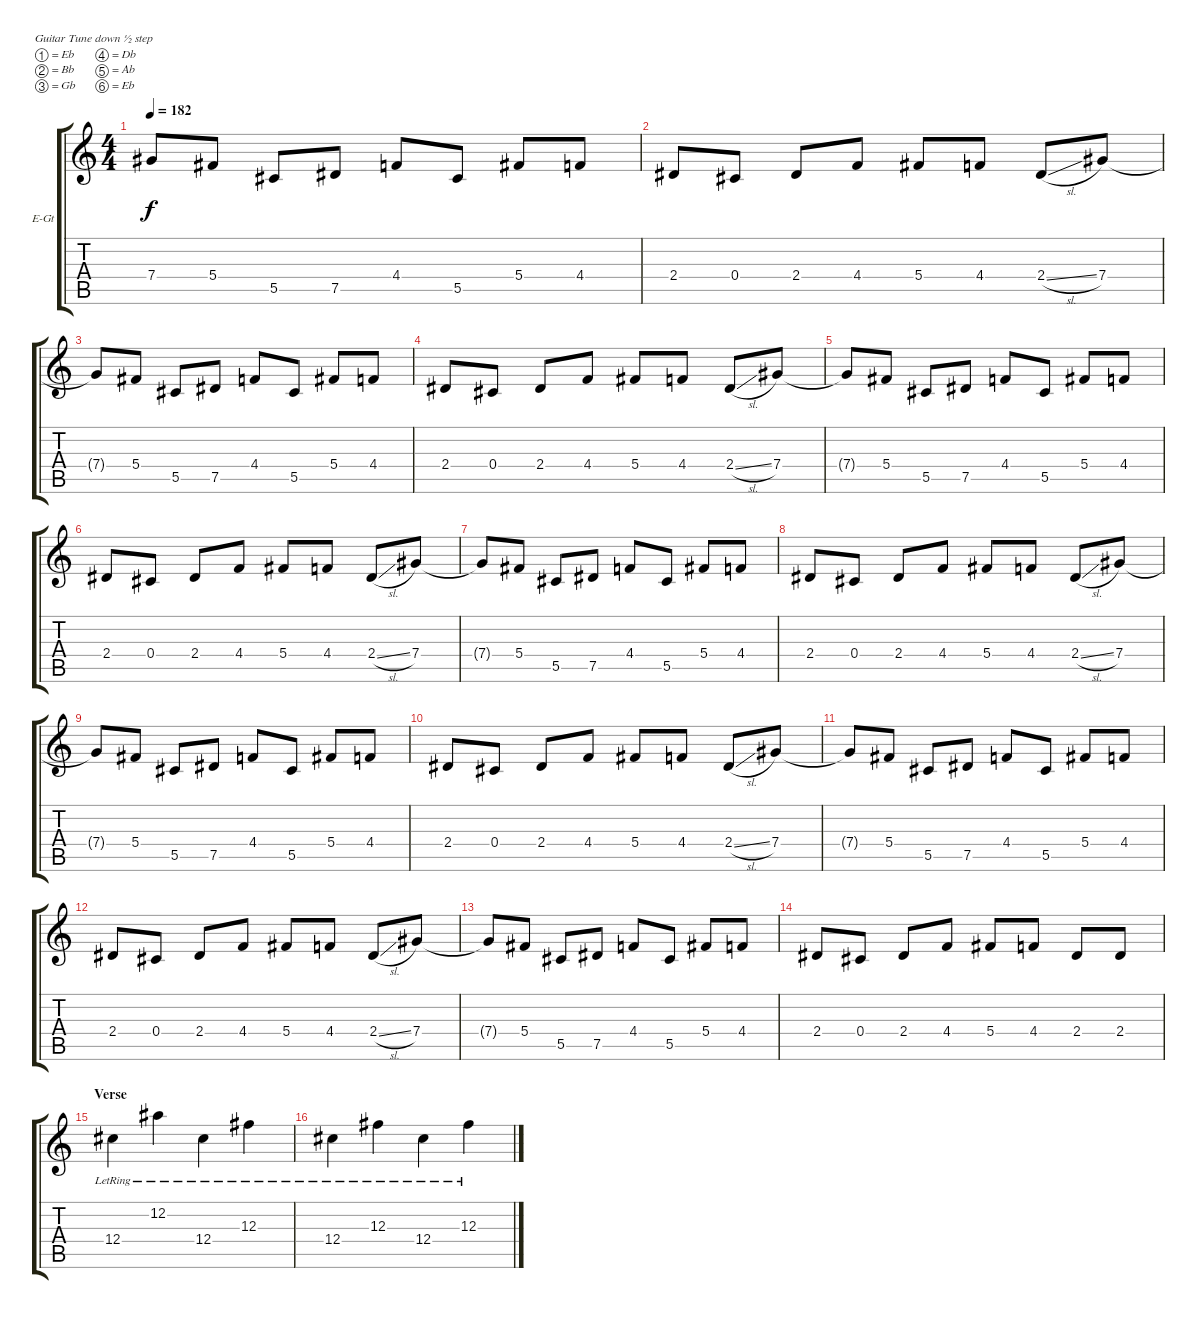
\defaultSystemsLayout 4
\bracketExtendMode groupsimilarinstruments
\firstSystemTrackNameOrientation horizontal
\otherSystemsTrackNameOrientation horizontal
\track ("Electric Guitar" "E-Gt") {instrument distortionguitar}
\staff {score tabs}
\tuning (Eb4 Bb3 Gb3 Db3 Ab2 Eb2)
\ts (4 4)
\tempo 182
\clef g2
\ks c
7.4{t}.8{dy f} 5.4.8 5.5.8 7.5.8 4.4.8 5.5.8 5.4.8 4.4.8 |
2.4.8 0.4.8 2.4.8 4.4.8 5.4.8 4.4.8 2.4{sl}.8 7.4.8 |
7.4{t}.8 5.4.8 5.5.8 7.5.8 4.4.8 5.5.8 5.4.8 4.4.8 |
2.4.8 0.4.8 2.4.8 4.4.8 5.4.8 4.4.8 2.4{sl}.8 7.4.8 |
7.4{t}.8 5.4.8 5.5.8 7.5.8 4.4.8 5.5.8 5.4.8 4.4.8 |
2.4.8 0.4.8 2.4.8 4.4.8 5.4.8 4.4.8 2.4{sl}.8 7.4.8 |
7.4{t}.8 5.4.8 5.5.8 7.5.8 4.4.8 5.5.8 5.4.8 4.4.8 |
2.4.8 0.4.8 2.4.8 4.4.8 5.4.8 4.4.8 2.4{sl}.8 7.4.8 |
7.4{t}.8 5.4.8 5.5.8 7.5.8 4.4.8 5.5.8 5.4.8 4.4.8 |
2.4.8 0.4.8 2.4.8 4.4.8 5.4.8 4.4.8 2.4{sl}.8 7.4.8 |
7.4{t}.8 5.4.8 5.5.8 7.5.8 4.4.8 5.5.8 5.4.8 4.4.8 |
2.4.8 0.4.8 2.4.8 4.4.8 5.4.8 4.4.8 2.4{sl}.8 7.4.8 |
7.4{t}.8 5.4.8 5.5.8 7.5.8 4.4.8 5.5.8 5.4.8 4.4.8 |
2.4.8 0.4.8 2.4.8 4.4.8 5.4.8 4.4.8 2.4.8 2.4.8 |
\section ("" "Verse")
12.4{lr}.4 12.2{lr}.4 12.4{lr}.4 12.3{lr}.4 |
12.4{lr}.4 12.3{lr}.4 12.4{lr}.4 12.3{lr}.4
